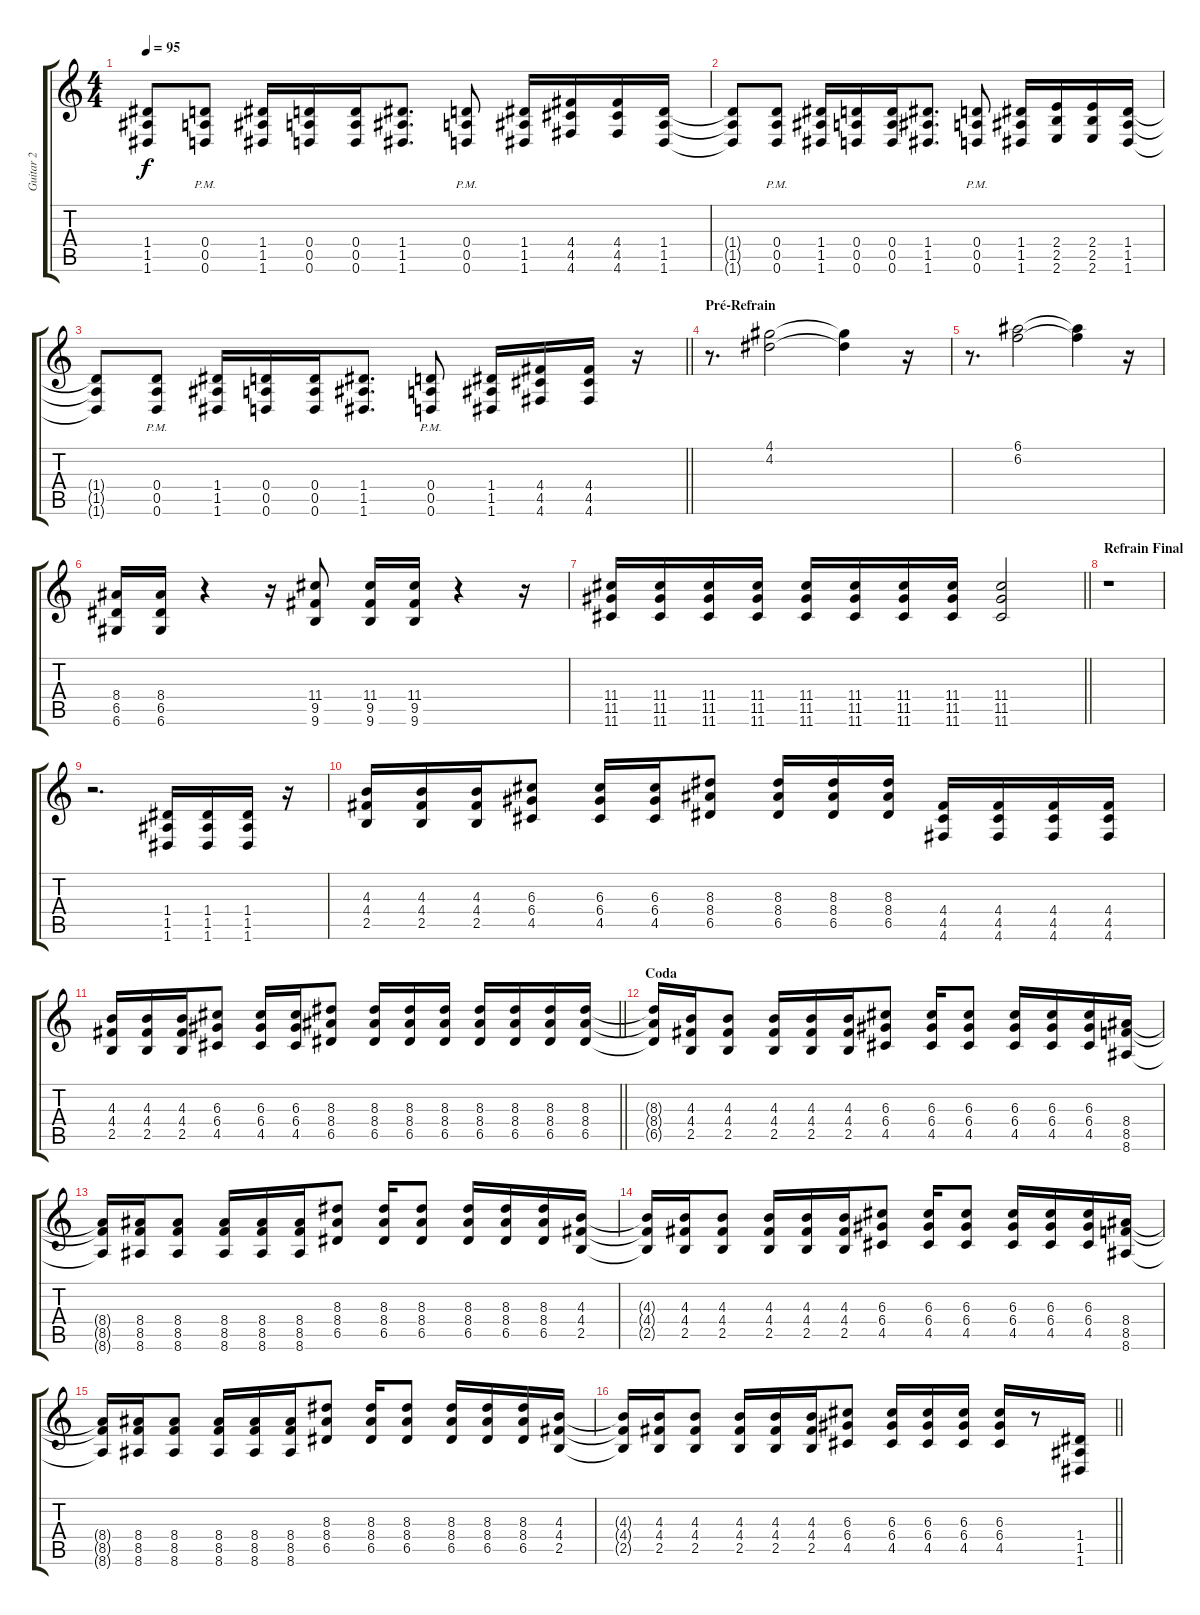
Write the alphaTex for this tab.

\track ("Guitar 2" "Guitar 2") {instrument overdrivenguitar}
\staff {score tabs}
\tuning (E4 B3 G3 D3 A2 D2) {hide}
\ts (4 4)
\tempo 95
\clef g2
\ks c
(1.4{t} 1.5{t} 1.6{t}).8{dy f} (0.4{pm} 0.5{pm} 0.6{pm}).8 (1.4 1.5 1.6).16 (0.4 0.5 0.6).16 (0.4 0.5 0.6).16 (1.4 1.5 1.6).8{d} (0.4{pm} 0.5{pm} 0.6{pm}).8 (1.4 1.5 1.6).16 (4.4 4.5 4.6).16 (4.4 4.5 4.6).16 (1.4 1.5 1.6).16 |
(1.4{t} 1.5{t} 1.6{t}).8 (0.4{pm} 0.5{pm} 0.6{pm}).8 (1.4 1.5 1.6).16 (0.4 0.5 0.6).16 (0.4 0.5 0.6).16 (1.4 1.5 1.6).8{d} (0.4{pm} 0.5{pm} 0.6{pm}).8 (1.4 1.5 1.6).16 (2.4 2.5 2.6).16 (2.4 2.5 2.6).16 (1.4 1.5 1.6).16 |
\barLineRight lightlight
(1.4{t} 1.5{t} 1.6{t}).8 (0.4{pm} 0.5{pm} 0.6{pm}).8 (1.4 1.5 1.6).16 (0.4 0.5 0.6).16 (0.4 0.5 0.6).16 (1.4 1.5 1.6).8{d} (0.4{pm} 0.5{pm} 0.6{pm}).8 (1.4 1.5 1.6).16 (4.4 4.5 4.6).16 (4.4 4.5 4.6).16 r.16 |
\section ("" "Pré-Refrain")
r.8{d} (4.1 4.2).2 (4.1{t} 4.2{t}).4 r.16 |
r.8{d} (6.1 6.2).2 (6.1{t} 6.2{t}).4 r.16 |
(8.4 6.5 6.6).16 (8.4 6.5 6.6).16 r.4 r.16 (11.4 9.5 9.6).8 (11.4 9.5 9.6).16 (11.4 9.5 9.6).16 r.4 r.16 |
\barLineRight lightlight
(11.4 11.5 11.6).16 (11.4 11.5 11.6).16 (11.4 11.5 11.6).16 (11.4 11.5 11.6).16 (11.4 11.5 11.6).16 (11.4 11.5 11.6).16 (11.4 11.5 11.6).16 (11.4 11.5 11.6).16 (11.4 11.5 11.6).2 |
\section ("" "Refrain Final")
r.1 |
r.2{d} (1.4 1.5 1.6).16 (1.4 1.5 1.6).16 (1.4 1.5 1.6).16 r.16 |
(4.3 4.4 2.5).16 (4.3 4.4 2.5).16 (4.3 4.4 2.5).16 (6.3 6.4 4.5).8 (6.3 6.4 4.5).16 (6.3 6.4 4.5).16 (8.3 8.4 6.5).8 (8.3 8.4 6.5).16 (8.3 8.4 6.5).16 (8.3 8.4 6.5).16 (4.4 4.5 4.6).16 (4.4 4.5 4.6).16 (4.4 4.5 4.6).16 (4.4 4.5 4.6).16 |
\barLineRight lightlight
(4.3 4.4 2.5).16 (4.3 4.4 2.5).16 (4.3 4.4 2.5).16 (6.3 6.4 4.5).8 (6.3 6.4 4.5).16 (6.3 6.4 4.5).16 (8.3 8.4 6.5).8 (8.3 8.4 6.5).16 (8.3 8.4 6.5).16 (8.3 8.4 6.5).16 (8.3 8.4 6.5).16 (8.3 8.4 6.5).16 (8.3 8.4 6.5).16 (8.3 8.4 6.5).16 |
\section ("" "Coda")
(8.3{t} 8.4{t} 6.5{t}).16 (4.3 4.4 2.5).16 (4.3 4.4 2.5).8 (4.3 4.4 2.5).16 (4.3 4.4 2.5).16 (4.3 4.4 2.5).16 (6.3 6.4 4.5).8 (6.3 6.4 4.5).16 (6.3 6.4 4.5).8 (6.3 6.4 4.5).16 (6.3 6.4 4.5).16 (6.3 6.4 4.5).16 (8.4 8.5 8.6).16 |
(8.4{t} 8.5{t} 8.6{t}).16 (8.4 8.5 8.6).16 (8.4 8.5 8.6).8 (8.4 8.5 8.6).16 (8.4 8.5 8.6).16 (8.4 8.5 8.6).16 (8.3 8.4 6.5).8 (8.3 8.4 6.5).16 (8.3 8.4 6.5).8 (8.3 8.4 6.5).16 (8.3 8.4 6.5).16 (8.3 8.4 6.5).16 (4.3 4.4 2.5).16 |
(4.3{t} 4.4{t} 2.5{t}).16 (4.3 4.4 2.5).16 (4.3 4.4 2.5).8 (4.3 4.4 2.5).16 (4.3 4.4 2.5).16 (4.3 4.4 2.5).16 (6.3 6.4 4.5).8 (6.3 6.4 4.5).16 (6.3 6.4 4.5).8 (6.3 6.4 4.5).16 (6.3 6.4 4.5).16 (6.3 6.4 4.5).16 (8.4 8.5 8.6).16 |
(8.4{t} 8.5{t} 8.6{t}).16 (8.4 8.5 8.6).16 (8.4 8.5 8.6).8 (8.4 8.5 8.6).16 (8.4 8.5 8.6).16 (8.4 8.5 8.6).16 (8.3 8.4 6.5).8 (8.3 8.4 6.5).16 (8.3 8.4 6.5).8 (8.3 8.4 6.5).16 (8.3 8.4 6.5).16 (8.3 8.4 6.5).16 (4.3 4.4 2.5).16 |
\barLineRight lightlight
(4.3{t} 4.4{t} 2.5{t}).16 (4.3 4.4 2.5).16 (4.3 4.4 2.5).8 (4.3 4.4 2.5).16 (4.3 4.4 2.5).16 (4.3 4.4 2.5).16 (6.3 6.4 4.5).8 (6.3 6.4 4.5).16 (6.3 6.4 4.5).16 (6.3 6.4 4.5).16 (6.3 6.4 4.5).16 r.8 (1.4 1.5 1.6).16
